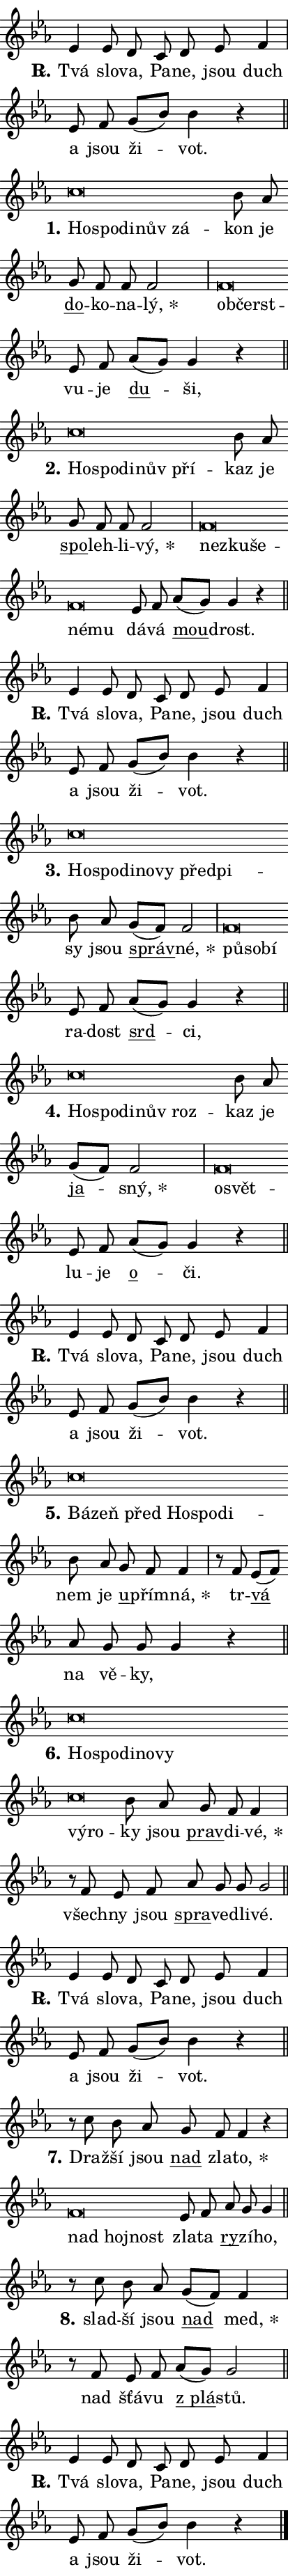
\version "2.22.1"
\header { tagline = "" }
\paper {
  indent = 0\cm
  top-margin = 0\cm
  right-margin = 0\cm
  bottom-margin = 0\cm
  left-margin = 0\cm
  paper-width = 7\cm
  page-breaking = #ly:one-page-breaking
  system-system-spacing.basic-distance = #11
  score-system-spacing.basic-distance = #11.3
  ragged-last = ##f
}


%% Author: Thomas Morley
%% https://lists.gnu.org/archive/html/lilypond-user/2020-05/msg00002.html
#(define (line-position grob)
"Returns position of @var[grob} in current system:
   @code{'start}, if at first time-step
   @code{'end}, if at last time-step
   @code{'middle} otherwise
"
  (let* ((col (ly:item-get-column grob))
         (ln (ly:grob-object col 'left-neighbor))
         (rn (ly:grob-object col 'right-neighbor))
         (col-to-check-left (if (ly:grob? ln) ln col))
         (col-to-check-right (if (ly:grob? rn) rn col))
         (break-dir-left
           (and
             (ly:grob-property col-to-check-left 'non-musical #f)
             (ly:item-break-dir col-to-check-left)))
         (break-dir-right
           (and
             (ly:grob-property col-to-check-right 'non-musical #f)
             (ly:item-break-dir col-to-check-right))))
        (cond ((eqv? 1 break-dir-left) 'start)
              ((eqv? -1 break-dir-right) 'end)
              (else 'middle))))

#(define (tranparent-at-line-position vctor)
  (lambda (grob)
  "Relying on @code{line-position} select the relevant enry from @var{vctor}.
Used to determine transparency,"
    (case (line-position grob)
      ((end) (not (vector-ref vctor 0)))
      ((middle) (not (vector-ref vctor 1)))
      ((start) (not (vector-ref vctor 2))))))

noteHeadBreakVisibility =
#(define-music-function (break-visibility)(vector?)
"Makes @code{NoteHead}s transparent relying on @var{break-visibility}"
#{
  \override NoteHead.transparent =
    #(tranparent-at-line-position break-visibility)
#})

#(define delete-ledgers-for-transparent-note-heads
  (lambda (grob)
    "Reads whether a @code{NoteHead} is transparent.
If so this @code{NoteHead} is removed from @code{'note-heads} from
@var{grob}, which is supposed to be @code{LedgerLineSpanner}.
As a result ledgers are not printed for this @code{NoteHead}"
    (let* ((nhds-array (ly:grob-object grob 'note-heads))
           (nhds-list
             (if (ly:grob-array? nhds-array)
                 (ly:grob-array->list nhds-array)
                 '()))
           ;; Relies on the transparent-property being done before
           ;; Staff.LedgerLineSpanner.after-line-breaking is executed.
           ;; This is fragile ...
           (to-keep
             (remove
               (lambda (nhd)
                 (ly:grob-property nhd 'transparent #f))
               nhds-list)))
      ;; TODO find a better method to iterate over grob-arrays, similiar
      ;; to filter/remove etc for lists
      ;; For now rebuilt from scratch
      (set! (ly:grob-object grob 'note-heads)  '())
      (for-each
        (lambda (nhd)
          (ly:pointer-group-interface::add-grob grob 'note-heads nhd))
        to-keep))))

hideNotes = {
  \noteHeadBreakVisibility #begin-of-line-visible
}
unHideNotes = {
  \noteHeadBreakVisibility #all-visible
}

% work-around for resetting accidentals
% https://lilypond.org/doc/v2.23/Documentation/notation/displaying-rhythms#unmetered-music
cadenzaMeasure = {
  \cadenzaOff
  \partial 1024 s1024
  \cadenzaOn
}

#(define-markup-command (accent layout props text) (markup?)
  "Underline accented syllable"
  (interpret-markup layout props
    #{\markup \override #'(offset . 4.3) \underline { #text }#}))

responsum = \markup \concat {
  "R" \hspace #-1.05 \path #0.1 #'((moveto 0 0.07) (lineto 0.9 0.8)) \hspace #0.05 "."
}

\layout {
    \context {
        \Staff
        \remove "Time_signature_engraver"
        \override LedgerLineSpanner.after-line-breaking = #delete-ledgers-for-transparent-note-heads
    }
    \context {
        \Voice {
            \override NoteHead.output-attributes = #'((class . "notehead"))
            \override Hairpin.height = #0.55
        }
    }
    \context {
        \Lyrics {
            \override StanzaNumber.output-attributes = #'((class . "stanzanumber"))
            \override LyricSpace.minimum-distance = #0.9
            \override LyricText.font-name = #"TeX Gyre Schola"
            \override LyricText.font-size = 1
            \override StanzaNumber.font-name = #"TeX Gyre Schola Bold"
            \override StanzaNumber.font-size = 1
        }
    }
}

% magnetic-lyrics.ily
%
%   written by
%     Jean Abou Samra <jean@abou-samra.fr>
%     Werner Lemberg <wl@gnu.org>
%
%   adapted by
%     Jiri Hon <jiri.hon@gmail.com>
%
% Version 2022-Apr-15

% https://www.mail-archive.com/lilypond-user@gnu.org/msg149350.html

#(define (Left_hyphen_pointer_engraver context)
   "Collect syllable-hyphen-syllable occurrences in lyrics and store
them in properties.  This engraver only looks to the left.  For
example, if the lyrics input is @code{foo -- bar}, it does the
following.

@itemize @bullet
@item
Set the @code{text} property of the @code{LyricHyphen} grob between
@q{foo} and @q{bar} to @code{foo}.

@item
Set the @code{left-hyphen} property of the @code{LyricText} grob with
text @q{foo} to the @code{LyricHyphen} grob between @q{foo} and
@q{bar}.
@end itemize

Use this auxiliary engraver in combination with the
@code{lyric-@/text::@/apply-@/magnetic-@/offset!} hook."
   (let ((hyphen #f)
         (text #f))
     (make-engraver
      (acknowledgers
       ((lyric-syllable-interface engraver grob source-engraver)
        (set! text grob)))
      (end-acknowledgers
       ((lyric-hyphen-interface engraver grob source-engraver)
        ;(when (not (grob::has-interface grob 'lyric-space-interface))
          (set! hyphen grob)));)
      ((stop-translation-timestep engraver)
       (when (and text hyphen)
         (ly:grob-set-object! text 'left-hyphen hyphen))
       (set! text #f)
       (set! hyphen #f)))))

#(define (lyric-text::apply-magnetic-offset! grob)
   "If the space between two syllables is less than the value in
property @code{LyricText@/.details@/.squash-threshold}, move the right
syllable to the left so that it gets concatenated with the left
syllable.

Use this function as a hook for
@code{LyricText@/.after-@/line-@/breaking} if the
@code{Left_@/hyphen_@/pointer_@/engraver} is active."
   (let ((hyphen (ly:grob-object grob 'left-hyphen #f)))
     (when hyphen
       (let ((left-text (ly:spanner-bound hyphen LEFT)))
         (when (grob::has-interface left-text 'lyric-syllable-interface)
           (let* ((common (ly:grob-common-refpoint grob left-text X))
                  (this-x-ext (ly:grob-extent grob common X))
                  (left-x-ext
                   (begin
                     ;; Trigger magnetism for left-text.
                     (ly:grob-property left-text 'after-line-breaking)
                     (ly:grob-extent left-text common X)))
                  ;; `delta` is the gap width between two syllables.
                  (delta (- (interval-start this-x-ext)
                            (interval-end left-x-ext)))
                  (details (ly:grob-property grob 'details))
                  (threshold (assoc-get 'squash-threshold details 0.2)))
             (when (< delta threshold)
               (let* (;; We have to manipulate the input text so that
                      ;; ligatures crossing syllable boundaries are not
                      ;; disabled.  For languages based on the Latin
                      ;; script this is essentially a beautification.
                      ;; However, for non-Western scripts it can be a
                      ;; necessity.
                      (lt (ly:grob-property left-text 'text))
                      (rt (ly:grob-property grob 'text))
                      (is-space (grob::has-interface hyphen 'lyric-space-interface))
                      (space (if is-space " " ""))
                      (space-markup (grob-interpret-markup grob " "))
                      (space-size (interval-length (ly:stencil-extent space-markup X)))
                      (extra-delta (if is-space space-size 0))
                      ;; Append new syllable.
                      (ltrt-space (if (and (string? lt) (string? rt))
                                (string-append lt space rt)
                                (make-concat-markup (list lt space rt))))
                      ;; Right-align `ltrt` to the right side.
                      (ltrt-space-markup (grob-interpret-markup
                               grob
                               (make-translate-markup
                                (cons (interval-length this-x-ext) 0)
                                (make-right-align-markup ltrt-space)))))
                 (begin
                   ;; Don't print `left-text`.
                   (ly:grob-set-property! left-text 'stencil #f)
                   ;; Set text and stencil (which holds all collected
                   ;; syllables so far) and shift it to the left.
                   (ly:grob-set-property! grob 'text ltrt-space)
                   (ly:grob-set-property! grob 'stencil ltrt-space-markup)
                   (ly:grob-translate-axis! grob (- (- delta extra-delta)) X))))))))))


#(define (lyric-hyphen::displace-bounds-first grob)
   ;; Make very sure this callback isn't triggered too early.
   (let ((left (ly:spanner-bound grob LEFT))
         (right (ly:spanner-bound grob RIGHT)))
     (ly:grob-property left 'after-line-breaking)
     (ly:grob-property right 'after-line-breaking)
     (ly:lyric-hyphen::print grob)))

squashThreshold = #0.4

\layout {
  \context {
    \Lyrics
    \consists #Left_hyphen_pointer_engraver
    \override LyricText.after-line-breaking =
      #lyric-text::apply-magnetic-offset!
    \override LyricHyphen.stencil = #lyric-hyphen::displace-bounds-first
    \override LyricText.details.squash-threshold = \squashThreshold
    \override LyricHyphen.minimum-distance = 0
    \override LyricHyphen.minimum-length = \squashThreshold
  }
}

squash = \override LyricText.details.squash-threshold = 9999
unSquash = \override LyricText.details.squash-threshold = \squashThreshold

left = \override LyricText.self-alignment-X = #LEFT
unLeft = \revert LyricText.self-alignment-X

starOffset = #(lambda (grob) 
                (let ((x_offset (ly:self-alignment-interface::aligned-on-x-parent grob)))
                  (if (= x_offset 0) 0 (+ x_offset 1.2))))

star = #(define-music-function (syllable)(string?)
"Append star separator at the end of a syllable"
#{
  \once \override LyricText.X-offset = #starOffset
  \lyricmode { \markup {
    #syllable
    \override #'((font-name . "TeX Gyre Schola Bold")) \hspace #0.2 \lower #0.65 \larger "*"
  } }
#})

starAccent = #(define-music-function (syllable)(string?)
"Append star separator at the end of a syllable and make accent"
#{
  \once \override LyricText.X-offset = #starOffset
  \lyricmode { \markup {
    \accent #syllable
    \override #'((font-name . "TeX Gyre Schola Bold")) \hspace #0.2 \lower #0.65 \larger "*"
  } }
#})

breath = #(define-music-function (syllable)(string?)
"Append breathing indicator at the end of a syllable"
#{
  \lyricmode { \markup { #syllable "+" } }
#})

optionalBreath = #(define-music-function (syllable)(string?)
"Append optional breathing indicator at the end of a syllable"
#{
  \lyricmode { \markup { #syllable "(+)" } }
#})


\score {
    <<
        \new Voice = "melody" { \cadenzaOn \key es \major \relative { es'4 es8 d c d es f4 \cadenzaMeasure \bar "|" es8 f \bar "" g[( bes)] bes4 r \cadenzaMeasure \bar "||" \break } }
        \new Lyrics \lyricsto "melody" { \lyricmode { \set stanza = \responsum
Tvá slo -- va, Pa -- ne, jsou duch a jsou ži -- vot. } }
    >>
    \layout {}
}

\score {
    <<
        \new Voice = "melody" { \cadenzaOn \key es \major \relative { c''\breve*1/16 \hideNotes \breve*1/16 \bar "" \breve*1/16 \bar "" \breve*1/16 \breve*1/16 \bar "" \unHideNotes bes8 as \bar "" g f f f2 \cadenzaMeasure \bar "|" f\breve*1/16 \hideNotes \breve*1/16 \bar "" \unHideNotes es8 f \bar "" as[( g)] g4 r \cadenzaMeasure \bar "||" \break } }
        \new Lyrics \lyricsto "melody" { \lyricmode { \set stanza = "1."
\left Ho -- \squash spo -- di -- nův zá -- \unLeft \unSquash kon je \markup \accent do -- ko -- na -- \star lý, \left ob -- \squash čerst -- \unLeft \unSquash vu -- je \markup \accent du -- ši, } }
    >>
    \layout {}
}

\score {
    <<
        \new Voice = "melody" { \cadenzaOn \key es \major \relative { c''\breve*1/16 \hideNotes \breve*1/16 \bar "" \breve*1/16 \bar "" \breve*1/16 \breve*1/16 \bar "" \unHideNotes bes8 as \bar "" g f f f2 \cadenzaMeasure \bar "|" f\breve*1/16 \hideNotes \breve*1/16 \bar "" \breve*1/16 \bar "" \breve*1/16 \breve*1/16 \bar "" \unHideNotes es8 f \bar "" as[( g)] g4 r \cadenzaMeasure \bar "||" \break } }
        \new Lyrics \lyricsto "melody" { \lyricmode { \set stanza = "2."
\left Ho -- \squash spo -- di -- nův pří -- \unLeft \unSquash kaz je \markup \accent spo -- leh -- li -- \star vý, \left ne -- \squash zku -- še -- né -- mu \unLeft \unSquash dá -- vá \markup \accent mou -- drost. } }
    >>
    \layout {}
}

\score {
    <<
        \new Voice = "melody" { \cadenzaOn \key es \major \relative { es'4 es8 d c d es f4 \cadenzaMeasure \bar "|" es8 f \bar "" g[( bes)] bes4 r \cadenzaMeasure \bar "||" \break } }
        \new Lyrics \lyricsto "melody" { \lyricmode { \set stanza = \responsum
Tvá slo -- va, Pa -- ne, jsou duch a jsou ži -- vot. } }
    >>
    \layout {}
}

\score {
    <<
        \new Voice = "melody" { \cadenzaOn \key es \major \relative { c''\breve*1/16 \hideNotes \breve*1/16 \bar "" \breve*1/16 \bar "" \breve*1/16 \bar "" \breve*1/16 \bar "" \breve*1/16 \breve*1/16 \bar "" \unHideNotes bes8 as \bar "" g[( f)] f2 \cadenzaMeasure \bar "|" f\breve*1/16 \hideNotes \breve*1/16 \breve*1/16 \bar "" \unHideNotes es8 f \bar "" as[( g)] g4 r \cadenzaMeasure \bar "||" \break } }
        \new Lyrics \lyricsto "melody" { \lyricmode { \set stanza = "3."
\left Ho -- \squash spo -- di -- no -- vy před -- pi -- \unLeft \unSquash sy jsou \markup \accent správ -- \star né, \left pů -- \squash so -- bí \unLeft \unSquash ra -- dost \markup \accent srd -- ci, } }
    >>
    \layout {}
}

\score {
    <<
        \new Voice = "melody" { \cadenzaOn \key es \major \relative { c''\breve*1/16 \hideNotes \breve*1/16 \bar "" \breve*1/16 \bar "" \breve*1/16 \breve*1/16 \bar "" \unHideNotes bes8 as \bar "" g[( f)] f2 \cadenzaMeasure \bar "|" f\breve*1/16 \hideNotes \breve*1/16 \bar "" \unHideNotes es8 f \bar "" as[( g)] g4 r \cadenzaMeasure \bar "||" \break } }
        \new Lyrics \lyricsto "melody" { \lyricmode { \set stanza = "4."
\left Ho -- \squash spo -- di -- nův roz -- \unLeft \unSquash kaz je \markup \accent ja -- \star sný, \left o -- \squash svět -- \unLeft \unSquash lu -- je \markup \accent o -- či. } }
    >>
    \layout {}
}

\score {
    <<
        \new Voice = "melody" { \cadenzaOn \key es \major \relative { es'4 es8 d c d es f4 \cadenzaMeasure \bar "|" es8 f \bar "" g[( bes)] bes4 r \cadenzaMeasure \bar "||" \break } }
        \new Lyrics \lyricsto "melody" { \lyricmode { \set stanza = \responsum
Tvá slo -- va, Pa -- ne, jsou duch a jsou ži -- vot. } }
    >>
    \layout {}
}

\score {
    <<
        \new Voice = "melody" { \cadenzaOn \key es \major \relative { c''\breve*1/16 \hideNotes \breve*1/16 \bar "" \breve*1/16 \bar "" \breve*1/16 \bar "" \breve*1/16 \breve*1/16 \bar "" \unHideNotes bes8 as \bar "" g f f4 \cadenzaMeasure \bar "|" r8 f es8[( f)] \bar "" as g g g4 r \cadenzaMeasure \bar "||" \break } }
        \new Lyrics \lyricsto "melody" { \lyricmode { \set stanza = "5."
\left Bá -- \squash zeň před Ho -- spo -- di -- \unLeft \unSquash nem je \markup \accent u -- přím -- \star ná, tr -- \markup \accent vá na vě -- ky, \repeat unfold 1 { \skip 1 } } }
    >>
    \layout {}
}

\score {
    <<
        \new Voice = "melody" { \cadenzaOn \key es \major \relative { c''\breve*1/16 \hideNotes \breve*1/16 \bar "" \breve*1/16 \bar "" \breve*1/16 \bar "" \breve*1/16 \bar "" \breve*1/16 \breve*1/16 \bar "" \unHideNotes bes8 as \bar "" g f f4 \cadenzaMeasure \bar "|" r8 f es8 f \bar "" as g g g2 \cadenzaMeasure \bar "||" \break } }
        \new Lyrics \lyricsto "melody" { \lyricmode { \set stanza = "6."
\left Ho -- \squash spo -- di -- no -- vy vý -- ro -- \unLeft \unSquash ky jsou \markup \accent prav -- di -- \star vé, všech -- ny jsou \markup \accent spra -- ve -- dli -- vé. } }
    >>
    \layout {}
}

\score {
    <<
        \new Voice = "melody" { \cadenzaOn \key es \major \relative { es'4 es8 d c d es f4 \cadenzaMeasure \bar "|" es8 f \bar "" g[( bes)] bes4 r \cadenzaMeasure \bar "||" \break } }
        \new Lyrics \lyricsto "melody" { \lyricmode { \set stanza = \responsum
Tvá slo -- va, Pa -- ne, jsou duch a jsou ži -- vot. } }
    >>
    \layout {}
}

\score {
    <<
        \new Voice = "melody" { \cadenzaOn \key es \major \relative { r8 c'' bes8 as \bar "" g f f4 r \cadenzaMeasure \bar "|" f\breve*1/16 \hideNotes \breve*1/16 \breve*1/16 \bar "" \unHideNotes es8 f \bar "" as g g4 \cadenzaMeasure \bar "||" \break } }
        \new Lyrics \lyricsto "melody" { \lyricmode { \set stanza = "7."
Draž -- ší jsou \markup \accent nad zla -- \star to, \left nad \squash hoj -- nost \unLeft \unSquash zla -- ta \markup \accent ry -- zí -- ho, } }
    >>
    \layout {}
}

\score {
    <<
        \new Voice = "melody" { \cadenzaOn \key es \major \relative { r8 c'' bes8 as \bar "" g[( f)] f4 \cadenzaMeasure \bar "|" r8 f es8 f \bar "" as[( g)] g2 \cadenzaMeasure \bar "||" \break } }
        \new Lyrics \lyricsto "melody" { \lyricmode { \set stanza = "8."
slad -- ší jsou \markup \accent nad \star med, nad šťá -- vu \markup \accent "z plá" -- stů. } }
    >>
    \layout {}
}

\score {
    <<
        \new Voice = "melody" { \cadenzaOn \key es \major \relative { es'4 es8 d c d es f4 \cadenzaMeasure \bar "|" es8 f \bar "" g[( bes)] bes4 r \cadenzaMeasure \bar "||" \break } \bar "|." }
        \new Lyrics \lyricsto "melody" { \lyricmode { \set stanza = \responsum
Tvá slo -- va, Pa -- ne, jsou duch a jsou ži -- vot. } }
    >>
    \layout {}
}
